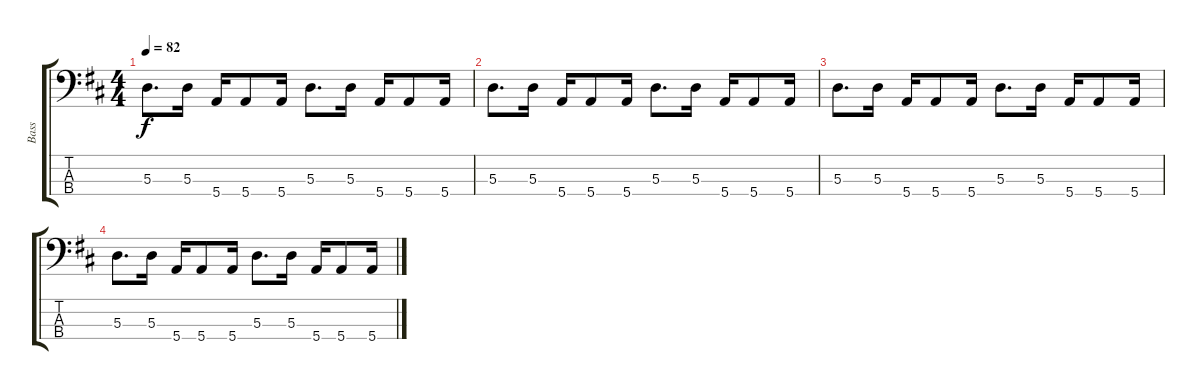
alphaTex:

\track ("Bass" "Bass") {instrument electricbassfinger}
\staff {score tabs}
\tuning (G2 D2 A1 E1) {hide}
\ts (4 4)
\tempo 82
\clef f4
\ks d
5.3.8{d dy f} 5.3.16 5.4.16 5.4.8 5.4.16 5.3.8{d} 5.3.16 5.4.16 5.4.8 5.4.16 |
5.3.8{d} 5.3.16 5.4.16 5.4.8 5.4.16 5.3.8{d} 5.3.16 5.4.16 5.4.8 5.4.16 |
5.3.8{d} 5.3.16 5.4.16 5.4.8 5.4.16 5.3.8{d} 5.3.16 5.4.16 5.4.8 5.4.16 |
5.3.8{d} 5.3.16 5.4.16 5.4.8 5.4.16 5.3.8{d} 5.3.16 5.4.16 5.4.8 5.4.16
